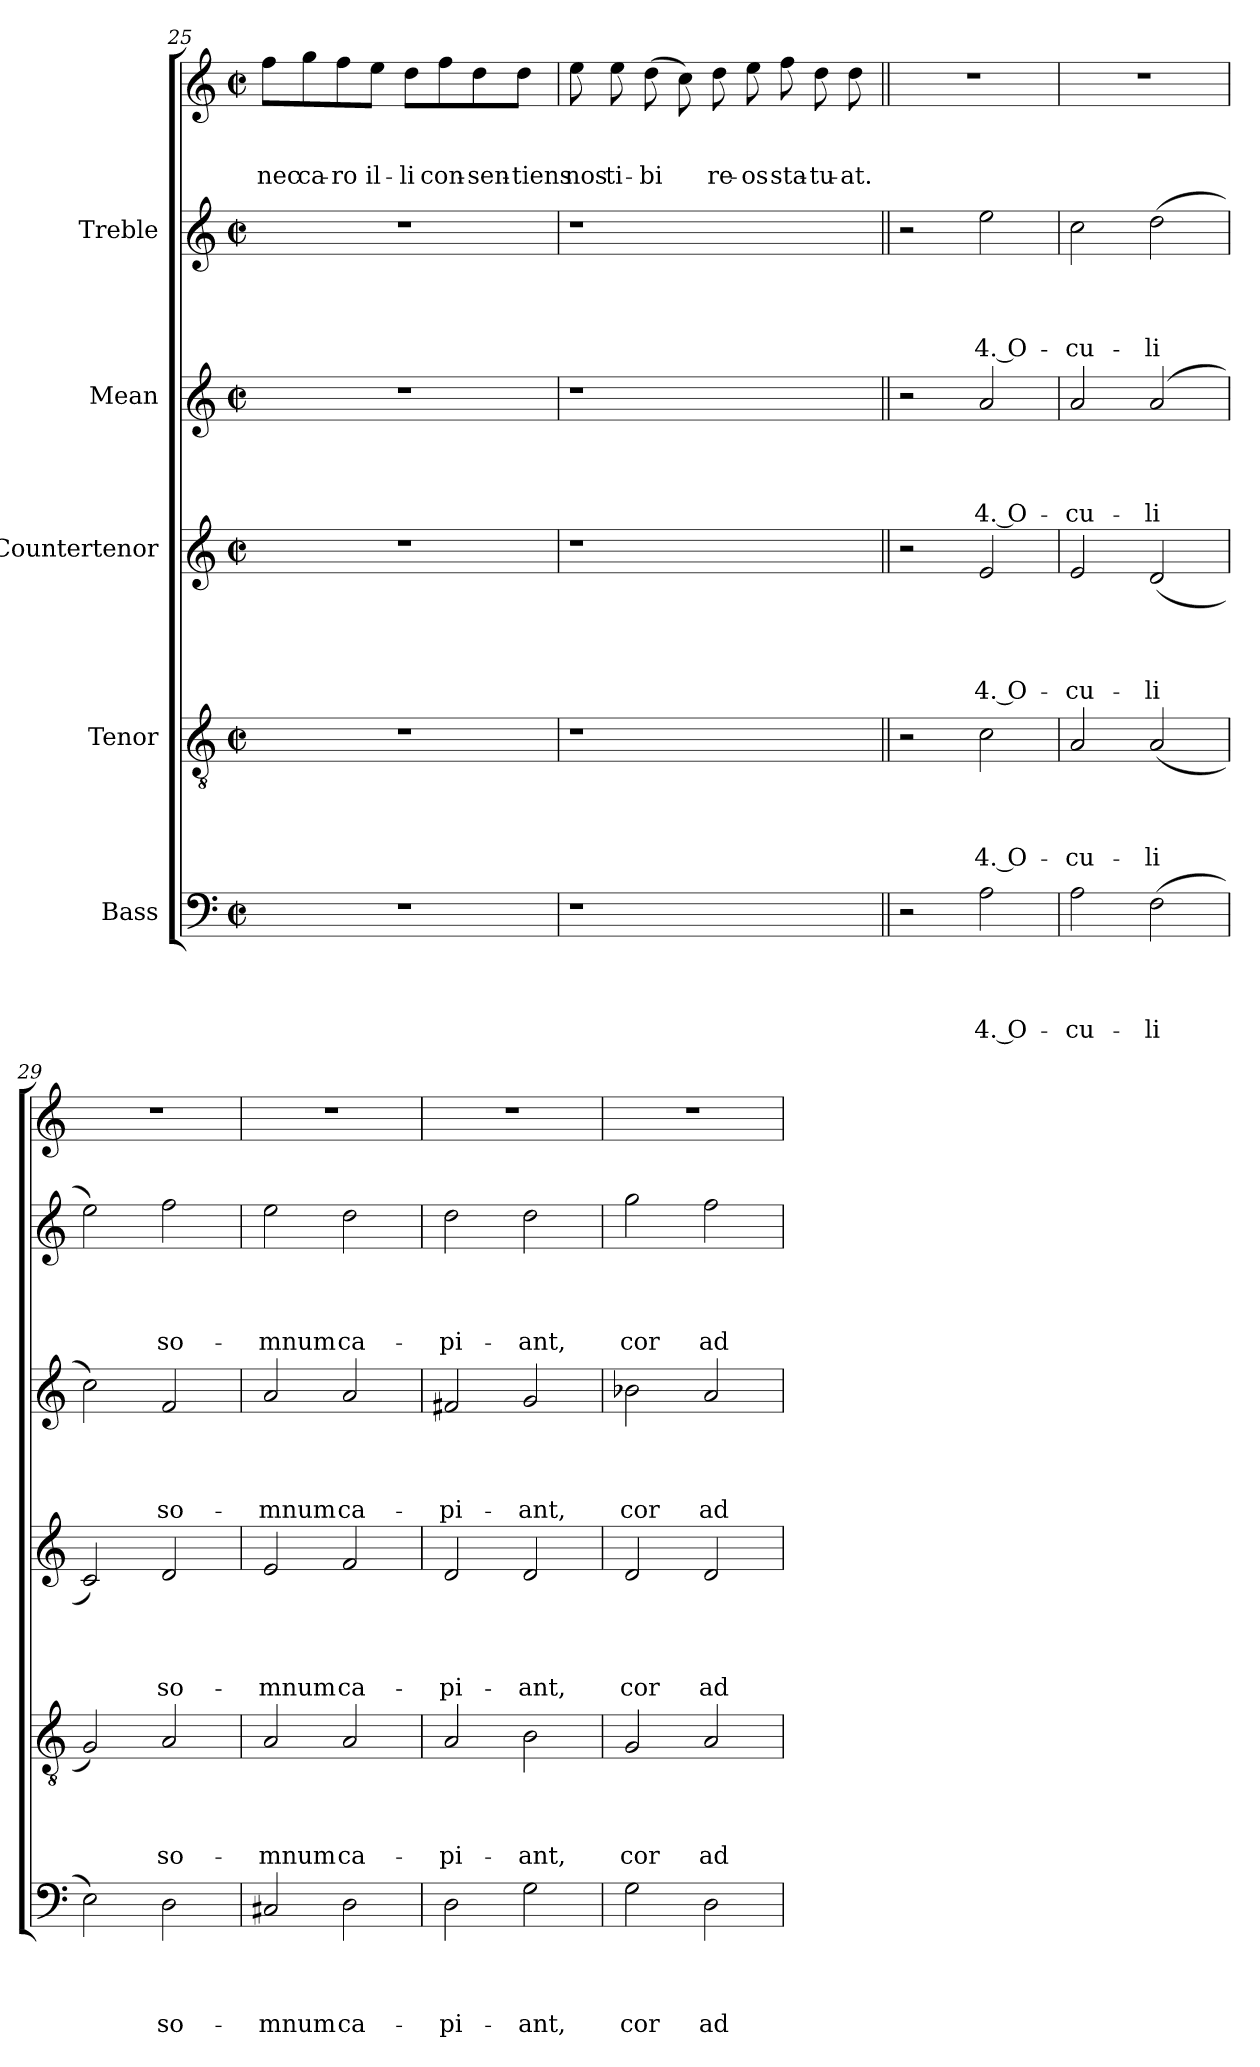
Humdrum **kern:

**kern	**text	**text	**text	**text	**kern	**text	**text	**text	**text	**kern	**text	**text	**text	**text	**kern	**text	**text	**text	**text	**kern	**text	**text	**text	**text	**kern	**text	**text	**text
*part6	*part6	*part6	*part6	*part6	*part5	*part5	*part5	*part5	*part5	*part4	*part4	*part4	*part4	*part4	*part3	*part3	*part3	*part3	*part3	*part2	*part2	*part2	*part2	*part2	*part1	*part1	*part1	*part1
*staff6	*staff6	*staff6	*staff6	*staff6	*staff5	*staff5	*staff5	*staff5	*staff5	*staff4	*staff4	*staff4	*staff4	*staff4	*staff3	*staff3	*staff3	*staff3	*staff3	*staff2	*staff2	*staff2	*staff2	*staff2	*staff1	*staff1	*staff1	*staff1
*I"Bass	*	*	*	*	*I"Tenor	*	*	*	*	*I"Countertenor	*	*	*	*	*I"Mean	*	*	*	*	*I"Treble	*	*	*	*	*	*	*	*
!!LO:PB:g=z
*clefF4	*	*	*	*	*clefGv2	*	*	*	*	*clefG2	*	*	*	*	*clefG2	*	*	*	*	*clefG2	*	*	*	*	*clefG2	*	*	*
*k[]	*	*	*	*	*k[]	*	*	*	*	*k[]	*	*	*	*	*k[]	*	*	*	*	*k[]	*	*	*	*	*k[]	*	*	*
*C:	*	*	*	*	*C:	*	*	*	*	*C:	*	*	*	*	*C:	*	*	*	*	*C:	*	*	*	*	*C:	*	*	*
*M2/2	*	*	*	*	*M2/2	*	*	*	*	*M2/2	*	*	*	*	*M2/2	*	*	*	*	*M2/2	*	*	*	*	*M2/2	*	*	*
*met(c|)	*	*	*	*	*met(c|)	*	*	*	*	*met(c|)	*	*	*	*	*met(c|)	*	*	*	*	*met(c|)	*	*	*	*	*met(c|)	*	*	*
=25	=25	=25	=25	=25	=25	=25	=25	=25	=25	=25	=25	=25	=25	=25	=25	=25	=25	=25	=25	=25	=25	=25	=25	=25	=25	=25	=25	=25
!	!	!	!	!	!	!	!	!	!	!	!	!	!	!	!	!	!	!	!	!	!	!	!	!	!	!	!	!LO:LY:b
1r	.	.	.	.	1r	.	.	.	.	1r	.	.	.	.	1r	.	.	.	.	1r	.	.	.	.	8ffL	.	.	nec
!	!	!	!	!	!	!	!	!	!	!	!	!	!	!	!	!	!	!	!	!	!	!	!	!	!	!	!	!LO:LY:b
.	.	.	.	.	.	.	.	.	.	.	.	.	.	.	.	.	.	.	.	.	.	.	.	.	8gg	.	.	ca-
!	!	!	!	!	!	!	!	!	!	!	!	!	!	!	!	!	!	!	!	!	!	!	!	!	!	!	!	!LO:LY:b
.	.	.	.	.	.	.	.	.	.	.	.	.	.	.	.	.	.	.	.	.	.	.	.	.	8ff	.	.	-ro
!	!	!	!	!	!	!	!	!	!	!	!	!	!	!	!	!	!	!	!	!	!	!	!	!	!	!	!	!LO:LY:b
.	.	.	.	.	.	.	.	.	.	.	.	.	.	.	.	.	.	.	.	.	.	.	.	.	8eeJ	.	.	il-
!	!	!	!	!	!	!	!	!	!	!	!	!	!	!	!	!	!	!	!	!	!	!	!	!	!	!	!	!LO:LY:b
.	.	.	.	.	.	.	.	.	.	.	.	.	.	.	.	.	.	.	.	.	.	.	.	.	8ddL	.	.	-li
!	!	!	!	!	!	!	!	!	!	!	!	!	!	!	!	!	!	!	!	!	!	!	!	!	!	!	!	!LO:LY:b
.	.	.	.	.	.	.	.	.	.	.	.	.	.	.	.	.	.	.	.	.	.	.	.	.	8ff	.	.	con-
!	!	!	!	!	!	!	!	!	!	!	!	!	!	!	!	!	!	!	!	!	!	!	!	!	!	!	!	!LO:LY:b
.	.	.	.	.	.	.	.	.	.	.	.	.	.	.	.	.	.	.	.	.	.	.	.	.	8dd	.	.	-sen-
!	!	!	!	!	!	!	!	!	!	!	!	!	!	!	!	!	!	!	!	!	!	!	!	!	!	!	!	!LO:LY:b
.	.	.	.	.	.	.	.	.	.	.	.	.	.	.	.	.	.	.	.	.	.	.	.	.	8ddJ	.	.	-tiens
=26	=26	=26	=26	=26	=26	=26	=26	=26	=26	=26	=26	=26	=26	=26	=26	=26	=26	=26	=26	=26	=26	=26	=26	=26	=26	=26	=26	=26
!	!	!	!	!	!	!	!	!	!	!	!	!	!	!	!	!	!	!	!	!	!	!	!	!	!	!	!	!LO:LY:b
1r	.	.	.	.	1r	.	.	.	.	1r	.	.	.	.	1r	.	.	.	.	1r	.	.	.	.	8ee	.	.	nos
!	!	!	!	!	!	!	!	!	!	!	!	!	!	!	!	!	!	!	!	!	!	!	!	!	!	!	!	!LO:LY:b
.	.	.	.	.	.	.	.	.	.	.	.	.	.	.	.	.	.	.	.	.	.	.	.	.	8ee	.	.	ti-
!	!	!	!	!	!	!	!	!	!	!	!	!	!	!	!	!	!	!	!	!	!	!	!	!	!	!	!	!LO:LY:b
.	.	.	.	.	.	.	.	.	.	.	.	.	.	.	.	.	.	.	.	.	.	.	.	.	(>8dd	.	.	-bi
.	.	.	.	.	.	.	.	.	.	.	.	.	.	.	.	.	.	.	.	.	.	.	.	.	8cc)	.	.	.
!	!	!	!	!	!	!	!	!	!	!	!	!	!	!	!	!	!	!	!	!	!	!	!	!	!	!	!	!LO:LY:b
.	.	.	.	.	.	.	.	.	.	.	.	.	.	.	.	.	.	.	.	.	.	.	.	.	8dd	.	.	re-
!	!	!	!	!	!	!	!	!	!	!	!	!	!	!	!	!	!	!	!	!	!	!	!	!	!	!	!	!LO:LY:b
.	.	.	.	.	.	.	.	.	.	.	.	.	.	.	.	.	.	.	.	.	.	.	.	.	8ee	.	.	-os
!	!	!	!	!	!	!	!	!	!	!	!	!	!	!	!	!	!	!	!	!	!	!	!	!	!	!	!	!LO:LY:b
.	.	.	.	.	.	.	.	.	.	.	.	.	.	.	.	.	.	.	.	.	.	.	.	.	8ff	.	.	sta-
!	!	!	!	!	!	!	!	!	!	!	!	!	!	!	!	!	!	!	!	!	!	!	!	!	!	!	!	!LO:LY:b
.	.	.	.	.	.	.	.	.	.	.	.	.	.	.	.	.	.	.	.	.	.	.	.	.	8dd	.	.	-tu-
!	!	!	!	!	!	!	!	!	!	!	!	!	!	!	!	!	!	!	!	!	!	!	!	!	!	!	!	!LO:LY:b
8ryy	.	.	.	.	8ryy	.	.	.	.	8ryy	.	.	.	.	8ryy	.	.	.	.	8ryy	.	.	.	.	8dd	.	.	-at.
!!LO:LB:g=z
=27||	=27||	=27||	=27||	=27||	=27||	=27||	=27||	=27||	=27||	=27||	=27||	=27||	=27||	=27||	=27||	=27||	=27||	=27||	=27||	=27||	=27||	=27||	=27||	=27||	=27||	=27||	=27||	=27||
2r	.	.	.	.	2r	.	.	.	.	2r	.	.	.	.	2r	.	.	.	.	2r	.	.	.	.	1r	.	.	.
!	!	!	!	!LO:LY:b	!	!	!	!	!LO:LY:b	!	!	!	!	!LO:LY:b	!	!	!	!	!LO:LY:b	!	!	!	!	!LO:LY:b	!	!	!	!
2A\	.	.	.	4. O-	2c\	.	.	.	4. O-	2e/	.	.	.	4. O-	2a/	.	.	.	4. O-	2ee\	.	.	.	4. O-	.	.	.	.
=28	=28	=28	=28	=28	=28	=28	=28	=28	=28	=28	=28	=28	=28	=28	=28	=28	=28	=28	=28	=28	=28	=28	=28	=28	=28	=28	=28	=28
!	!	!	!	!LO:LY:b	!	!	!	!	!LO:LY:b	!	!	!	!	!LO:LY:b	!	!	!	!	!LO:LY:b	!	!	!	!	!LO:LY:b	!	!	!	!
2A\	.	.	.	-cu-	2A/	.	.	.	-cu-	2e/	.	.	.	-cu-	2a/	.	.	.	-cu-	2cc\	.	.	.	-cu-	1r	.	.	.
!	!	!	!	!LO:LY:b	!	!	!	!	!LO:LY:b	!	!	!	!	!LO:LY:b	!	!	!	!	!LO:LY:b	!	!	!	!	!LO:LY:b	!	!	!	!
(>2F\	.	.	.	-li	(<2A/	.	.	.	-li	(<2d/	.	.	.	-li	(>2a/	.	.	.	-li	(>2dd\	.	.	.	-li	.	.	.	.
=29	=29	=29	=29	=29	=29	=29	=29	=29	=29	=29	=29	=29	=29	=29	=29	=29	=29	=29	=29	=29	=29	=29	=29	=29	=29	=29	=29	=29
2E\)	.	.	.	.	2G/)	.	.	.	.	2c/)	.	.	.	.	2cc\)	.	.	.	.	2ee\)	.	.	.	.	1r	.	.	.
!	!	!	!	!LO:LY:b	!	!	!	!	!LO:LY:b	!	!	!	!	!LO:LY:b	!	!	!	!	!LO:LY:b	!	!	!	!	!LO:LY:b	!	!	!	!
2D\	.	.	.	so-	2A/	.	.	.	so-	2d/	.	.	.	so-	2f/	.	.	.	so-	2ff\	.	.	.	so-	.	.	.	.
=30	=30	=30	=30	=30	=30	=30	=30	=30	=30	=30	=30	=30	=30	=30	=30	=30	=30	=30	=30	=30	=30	=30	=30	=30	=30	=30	=30	=30
!	!	!	!	!LO:LY:b	!	!	!	!	!LO:LY:b	!	!	!	!	!LO:LY:b	!	!	!	!	!LO:LY:b	!	!	!	!	!LO:LY:b	!	!	!	!
2C#X/	.	.	.	-mnum	2A/	.	.	.	-mnum	2e/	.	.	.	-mnum	2a/	.	.	.	-mnum	2ee\	.	.	.	-mnum	1r	.	.	.
!	!	!	!	!LO:LY:b	!	!	!	!	!LO:LY:b	!	!	!	!	!LO:LY:b	!	!	!	!	!LO:LY:b	!	!	!	!	!LO:LY:b	!	!	!	!
2D\	.	.	.	ca-	2A/	.	.	.	ca-	2f/	.	.	.	ca-	2a/	.	.	.	ca-	2dd\	.	.	.	ca-	.	.	.	.
=31	=31	=31	=31	=31	=31	=31	=31	=31	=31	=31	=31	=31	=31	=31	=31	=31	=31	=31	=31	=31	=31	=31	=31	=31	=31	=31	=31	=31
!	!	!	!	!LO:LY:b	!	!	!	!	!LO:LY:b	!	!	!	!	!LO:LY:b	!	!	!	!	!LO:LY:b	!	!	!	!	!LO:LY:b	!	!	!	!
2D\	.	.	.	-pi-	2A/	.	.	.	-pi-	2d/	.	.	.	-pi-	2f#X/	.	.	.	-pi-	2dd\	.	.	.	-pi-	1r	.	.	.
!	!	!	!	!LO:LY:b	!	!	!	!	!LO:LY:b	!	!	!	!	!LO:LY:b	!	!	!	!	!LO:LY:b	!	!	!	!	!LO:LY:b	!	!	!	!
2G\	.	.	.	-ant,	2B\	.	.	.	-ant,	2d/	.	.	.	-ant,	2g/	.	.	.	-ant,	2dd\	.	.	.	-ant,	.	.	.	.
=32	=32	=32	=32	=32	=32	=32	=32	=32	=32	=32	=32	=32	=32	=32	=32	=32	=32	=32	=32	=32	=32	=32	=32	=32	=32	=32	=32	=32
!	!	!	!	!LO:LY:b	!	!	!	!	!LO:LY:b	!	!	!	!	!LO:LY:b	!	!	!	!	!LO:LY:b	!	!	!	!	!LO:LY:b	!	!	!	!
2G\	.	.	.	cor	2G/	.	.	.	cor	2d/	.	.	.	cor	2b-X\	.	.	.	cor	2gg\	.	.	.	cor	1r	.	.	.
!	!	!	!	!LO:LY:b	!	!	!	!	!LO:LY:b	!	!	!	!	!LO:LY:b	!	!	!	!	!LO:LY:b	!	!	!	!	!LO:LY:b	!	!	!	!
2D\	.	.	.	ad	2A/	.	.	.	ad	2d/	.	.	.	ad	2a/	.	.	.	ad	2ff\	.	.	.	ad	.	.	.	.
=	=	=	=	=	=	=	=	=	=	=	=	=	=	=	=	=	=	=	=	=	=	=	=	=	=	=	=	=
*-	*-	*-	*-	*-	*-	*-	*-	*-	*-	*-	*-	*-	*-	*-	*-	*-	*-	*-	*-	*-	*-	*-	*-	*-	*-	*-	*-	*-
